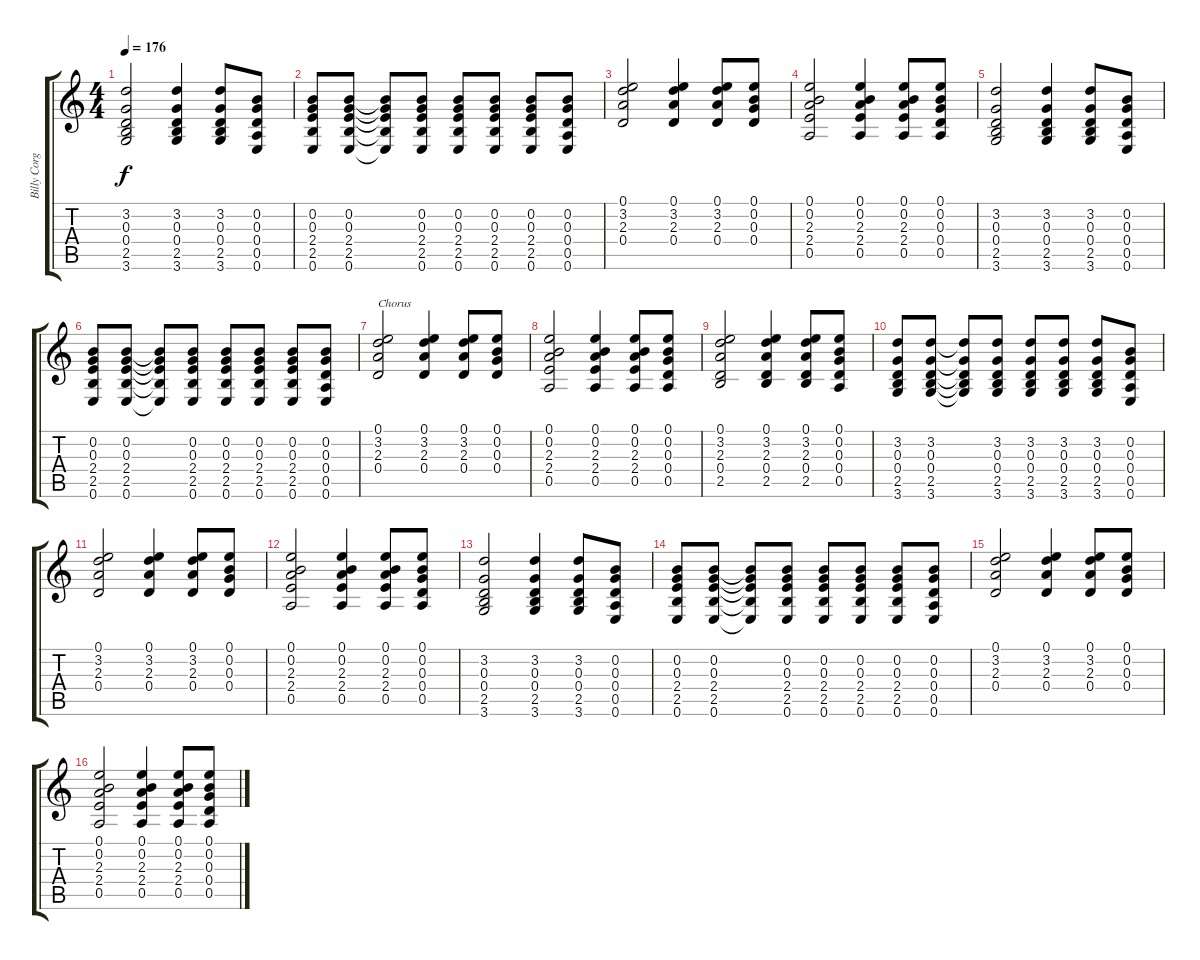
\track ("Billy Corgan" "Billy Corg") {instrument distortionguitar}
\staff {score tabs}
\tuning (E4 B3 G3 D3 A2 E2) {hide}
\ts (4 4)
\tempo 176
\clef g2
\ks c
(3.2 0.3 0.4 2.5 3.6).2{dy f} (3.2 0.3 0.4 2.5 3.6).4 (3.2 0.3 0.4 2.5 3.6).8 (0.2 0.3 0.4 0.5 0.6).8 |
(0.2 0.3 2.4 2.5 0.6).8 (0.2 0.3 2.4 2.5 0.6).8 (0.2{t} 0.3{t} 2.4{t} 2.5{t} 0.6{t}).8 (0.2 0.3 2.4 2.5 0.6).8 (0.2 0.3 2.4 2.5 0.6).8 (0.2 0.3 2.4 2.5 0.6).8 (0.2 0.3 2.4 2.5 0.6).8 (0.2 0.3 0.4 0.5 0.6).8 |
(0.1 3.2 2.3 0.4).2 (0.1 3.2 2.3 0.4).4 (0.1 3.2 2.3 0.4).8 (0.1 0.2 0.3 0.4).8 |
(0.1 0.2 2.3 2.4 0.5).2 (0.1 0.2 2.3 2.4 0.5).4 (0.1 0.2 2.3 2.4 0.5).8 (0.1 0.2 0.3 0.4 0.5).8 |
(3.2 0.3 0.4 2.5 3.6).2 (3.2 0.3 0.4 2.5 3.6).4 (3.2 0.3 0.4 2.5 3.6).8 (0.2 0.3 0.4 0.5 0.6).8 |
(0.2 0.3 2.4 2.5 0.6).8 (0.2 0.3 2.4 2.5 0.6).8 (0.2{t} 0.3{t} 2.4{t} 2.5{t} 0.6{t}).8 (0.2 0.3 2.4 2.5 0.6).8 (0.2 0.3 2.4 2.5 0.6).8 (0.2 0.3 2.4 2.5 0.6).8 (0.2 0.3 2.4 2.5 0.6).8 (0.2 0.3 0.4 0.5 0.6).8 |
(0.1 3.2 2.3 0.4).2{txt "Chorus"} (0.1 3.2 2.3 0.4).4 (0.1 3.2 2.3 0.4).8 (0.1 0.2 0.3 0.4).8 |
(0.1 0.2 2.3 2.4 0.5).2 (0.1 0.2 2.3 2.4 0.5).4 (0.1 0.2 2.3 2.4 0.5).8 (0.1 0.2 0.3 0.4 0.5).8 |
(0.1 3.2 2.3 0.4 2.5).2 (0.1 3.2 2.3 0.4 2.5).4 (0.1 3.2 2.3 0.4 2.5).8 (0.1 0.2 0.3 0.4 0.5).8 |
(3.2 0.3 0.4 2.5 3.6).8 (3.2 0.3 0.4 2.5 3.6).8 (3.2{t} 0.3{t} 0.4{t} 2.5{t} 3.6{t}).8 (3.2 0.3 0.4 2.5 3.6).8 (3.2 0.3 0.4 2.5 3.6).8 (3.2 0.3 0.4 2.5 3.6).8 (3.2 0.3 0.4 2.5 3.6).8 (0.2 0.3 0.4 0.5 0.6).8 |
(0.1 3.2 2.3 0.4).2 (0.1 3.2 2.3 0.4).4 (0.1 3.2 2.3 0.4).8 (0.1 0.2 0.3 0.4).8 |
(0.1 0.2 2.3 2.4 0.5).2 (0.1 0.2 2.3 2.4 0.5).4 (0.1 0.2 2.3 2.4 0.5).8 (0.1 0.2 0.3 0.4 0.5).8 |
(3.2 0.3 0.4 2.5 3.6).2 (3.2 0.3 0.4 2.5 3.6).4 (3.2 0.3 0.4 2.5 3.6).8 (0.2 0.3 0.4 0.5 0.6).8 |
(0.2 0.3 2.4 2.5 0.6).8 (0.2 0.3 2.4 2.5 0.6).8 (0.2{t} 0.3{t} 2.4{t} 2.5{t} 0.6{t}).8 (0.2 0.3 2.4 2.5 0.6).8 (0.2 0.3 2.4 2.5 0.6).8 (0.2 0.3 2.4 2.5 0.6).8 (0.2 0.3 2.4 2.5 0.6).8 (0.2 0.3 0.4 0.5 0.6).8 |
(0.1 3.2 2.3 0.4).2{volume 10} (0.1 3.2 2.3 0.4).4 (0.1 3.2 2.3 0.4).8 (0.1 0.2 0.3 0.4).8 |
(0.1 0.2 2.3 2.4 0.5).2 (0.1 0.2 2.3 2.4 0.5).4 (0.1 0.2 2.3 2.4 0.5).8 (0.1 0.2 0.3 0.4 0.5).8
